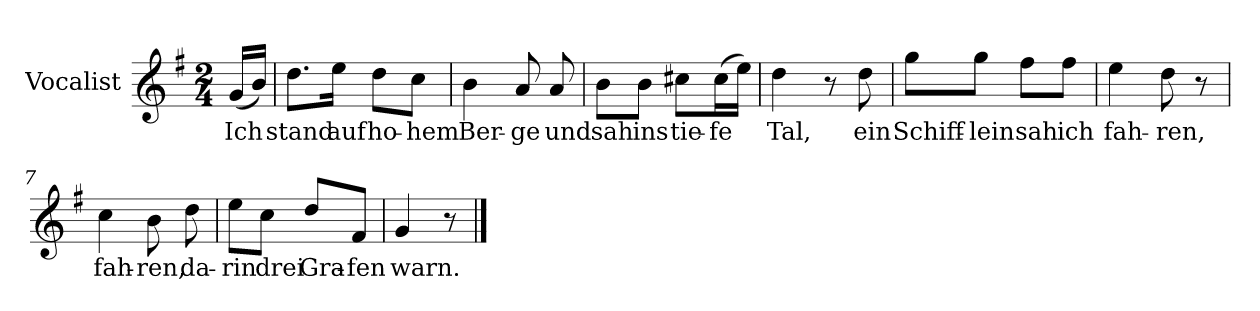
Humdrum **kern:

**kern	**text
*part1	*part1
*staff1	*staff1
*I"Vocalist	*
*k[f#]	*
*G:	*
*M2/4	*
=	=
(16gLL	Ich
16bJJ)	.
=1	=1
8.ddL	stand
16eeJk	auf
8ddL	ho-
8ccJ	-hem
=2	=2
4b	Ber-
8a	-ge
8a	und
=3	=3
8bL	sah
8bJ	ins
8cc#XL	tie-
(16cc#L	-fe
16eeJJ)	.
=4	=4
4dd	Tal,
8r	.
8dd	ein
=5	=5
8ggL	Schiff-
8ggJ	-lein
8ff#L	sah
8ff#J	ich
=6	=6
4ee	fah-
8dd	-ren,
8r	.
=7	=7
4cc	fah-
8b	-ren,
8dd	da-
=8	=8
8eeL	-rin
8ccJ	drei
8ddL	Gra-
8f#J	-fen
=9	=9
4g	warn.
8r	.
==	==
*-	*-
